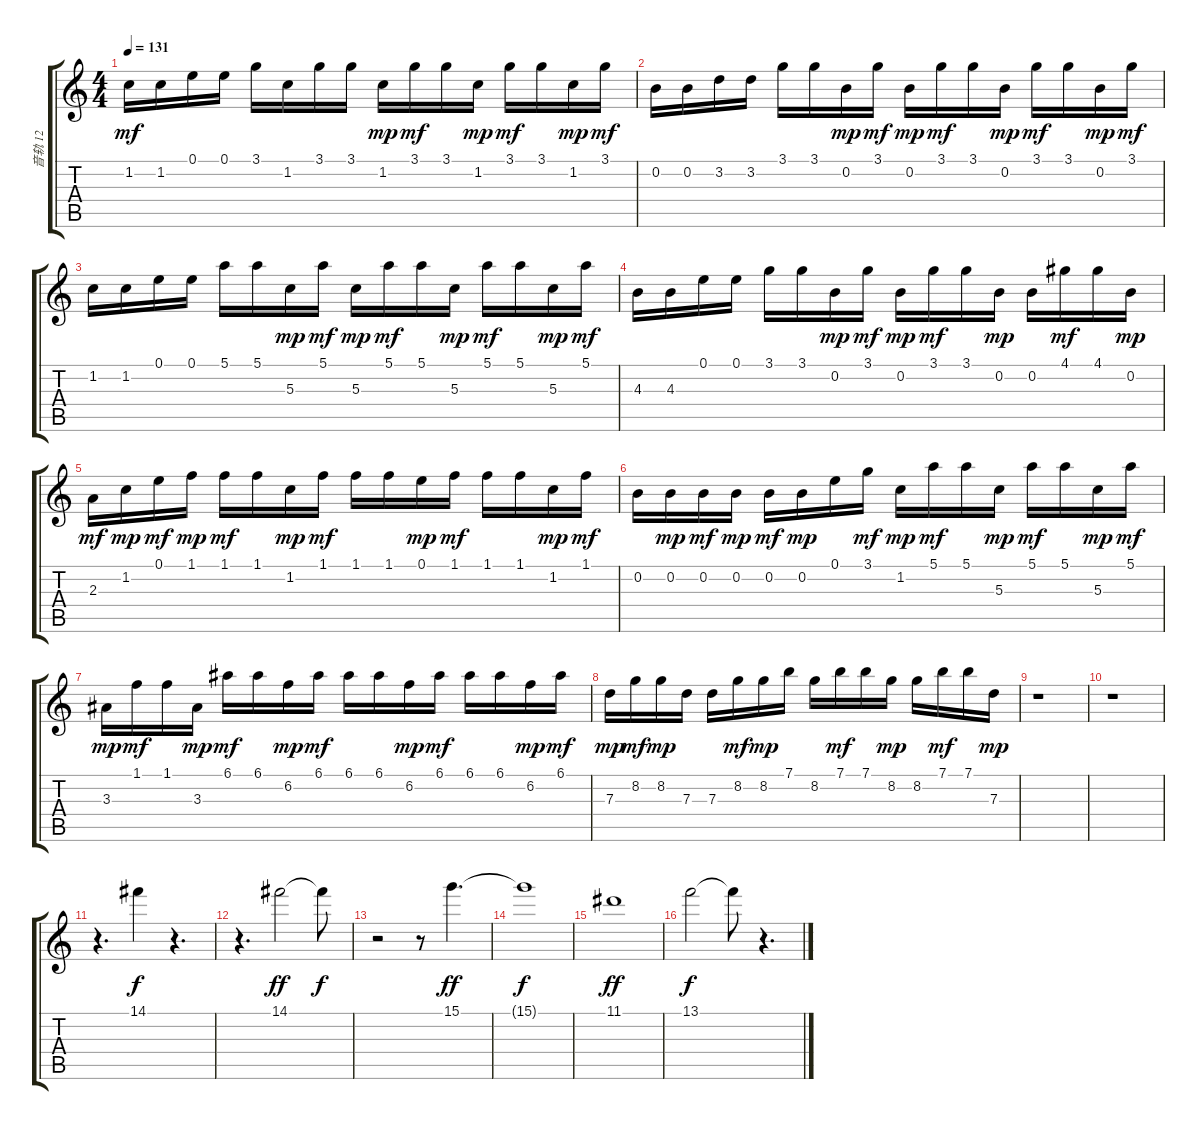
\track ("音轨 12" "音轨 12") {instrument distortionguitar}
\staff {score tabs}
\tuning (E4 B3 G3 D3 A2 E2) {hide}
\ts (4 4)
\tempo 131
\clef g2
\ks c
1.2.16{dy mf} 1.2.16 0.1.16 0.1.16 3.1.16 1.2.16 3.1.16 3.1.16 1.2.16{dy mp} 3.1.16{dy mf} 3.1.16 1.2.16{dy mp} 3.1.16{dy mf} 3.1.16 1.2.16{dy mp} 3.1.16{dy mf} |
0.2.16 0.2.16 3.2.16 3.2.16 3.1.16 3.1.16 0.2.16{dy mp} 3.1.16{dy mf} 0.2.16{dy mp} 3.1.16{dy mf} 3.1.16 0.2.16{dy mp} 3.1.16{dy mf} 3.1.16 0.2.16{dy mp} 3.1.16{dy mf} |
1.2.16 1.2.16 0.1.16 0.1.16 5.1.16 5.1.16 5.3.16{dy mp} 5.1.16{dy mf} 5.3.16{dy mp} 5.1.16{dy mf} 5.1.16 5.3.16{dy mp} 5.1.16{dy mf} 5.1.16 5.3.16{dy mp} 5.1.16{dy mf} |
4.3.16 4.3.16 0.1.16 0.1.16 3.1.16 3.1.16 0.2.16{dy mp} 3.1.16{dy mf} 0.2.16{dy mp} 3.1.16{dy mf} 3.1.16 0.2.16{dy mp} 0.2.16 4.1.16{dy mf} 4.1.16 0.2.16{dy mp} |
2.3.16{dy mf} 1.2.16{dy mp} 0.1.16{dy mf} 1.1.16{dy mp} 1.1.16{dy mf} 1.1.16 1.2.16{dy mp} 1.1.16{dy mf} 1.1.16 1.1.16 0.1.16{dy mp} 1.1.16{dy mf} 1.1.16 1.1.16 1.2.16{dy mp} 1.1.16{dy mf} |
0.2.16 0.2.16{dy mp} 0.2.16{dy mf} 0.2.16{dy mp} 0.2.16{dy mf} 0.2.16{dy mp} 0.1.16 3.1.16{dy mf} 1.2.16{dy mp} 5.1.16{dy mf} 5.1.16 5.3.16{dy mp} 5.1.16{dy mf} 5.1.16 5.3.16{dy mp} 5.1.16{dy mf} |
3.3.16{dy mp} 1.1.16{dy mf} 1.1.16 3.3.16{dy mp} 6.1.16{dy mf} 6.1.16 6.2.16{dy mp} 6.1.16{dy mf} 6.1.16 6.1.16 6.2.16{dy mp} 6.1.16{dy mf} 6.1.16 6.1.16 6.2.16{dy mp} 6.1.16{dy mf} |
7.3.16{dy mp} 8.2.16{dy mf} 8.2.16{dy mp} 7.3.16 7.3.16 8.2.16{dy mf} 8.2.16{dy mp} 7.1.16 8.2.16 7.1.16{dy mf} 7.1.16 8.2.16{dy mp} 8.2.16 7.1.16{dy mf} 7.1.16 7.3.16{dy mp} |
r.1 |
r.1 |
r.4{d} 14.1.4{dy f} r.4{d} |
r.4{d} 14.1.2{dy ff} 14.1{t}.8{dy f} |
r.2 r.8 15.1.4{d dy ff} |
15.1{t}.1{dy f} |
11.1.1{dy ff} |
13.1.2{dy f} 13.1{t}.8 r.4{d}
